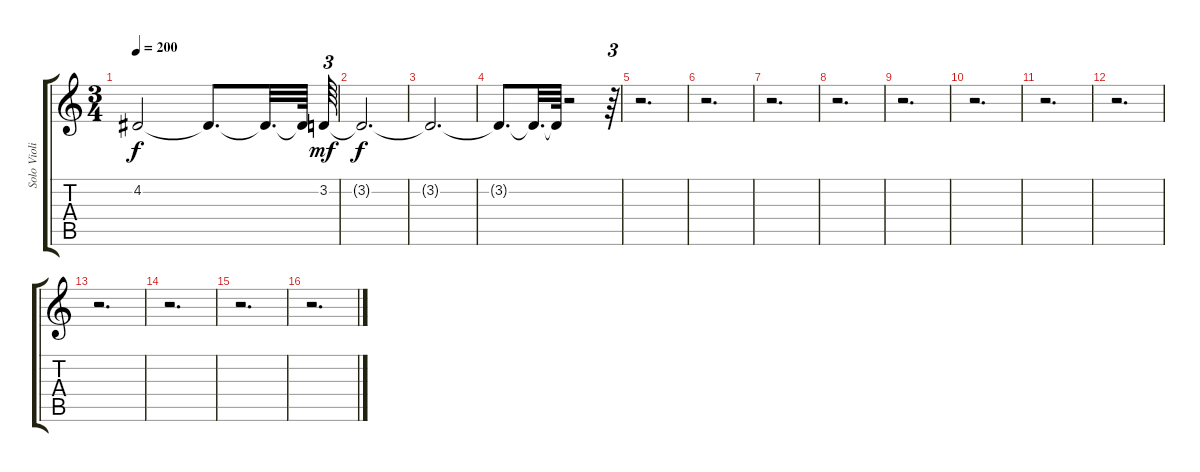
\track ("Solo Violin." "Solo Violi") {instrument violin}
\staff {score tabs}
\tuning (E4 B3 G3 D3 A2 E2) {hide}
\ts (3 4)
\tempo 200
\clef g2
\ks c
4.2{t}.2{dy f} 4.2{t}.8{d} 4.2{t}.32{d} 4.2{t}.64 3.2.64{tu (3 2) dy mf} |
3.2{t}.2{d dy f} |
3.2{t}.2{d} |
3.2{t}.8{d} 3.2{t}.32{d} 3.2{t}.64 r.2 r.64{tu (3 2)} |
r.2{d} |
r.2{d} |
r.2{d} |
r.2{d} |
r.2{d} |
r.2{d} |
r.2{d} |
r.2{d} |
r.2{d} |
r.2{d} |
r.2{d} |
r.2{d}
